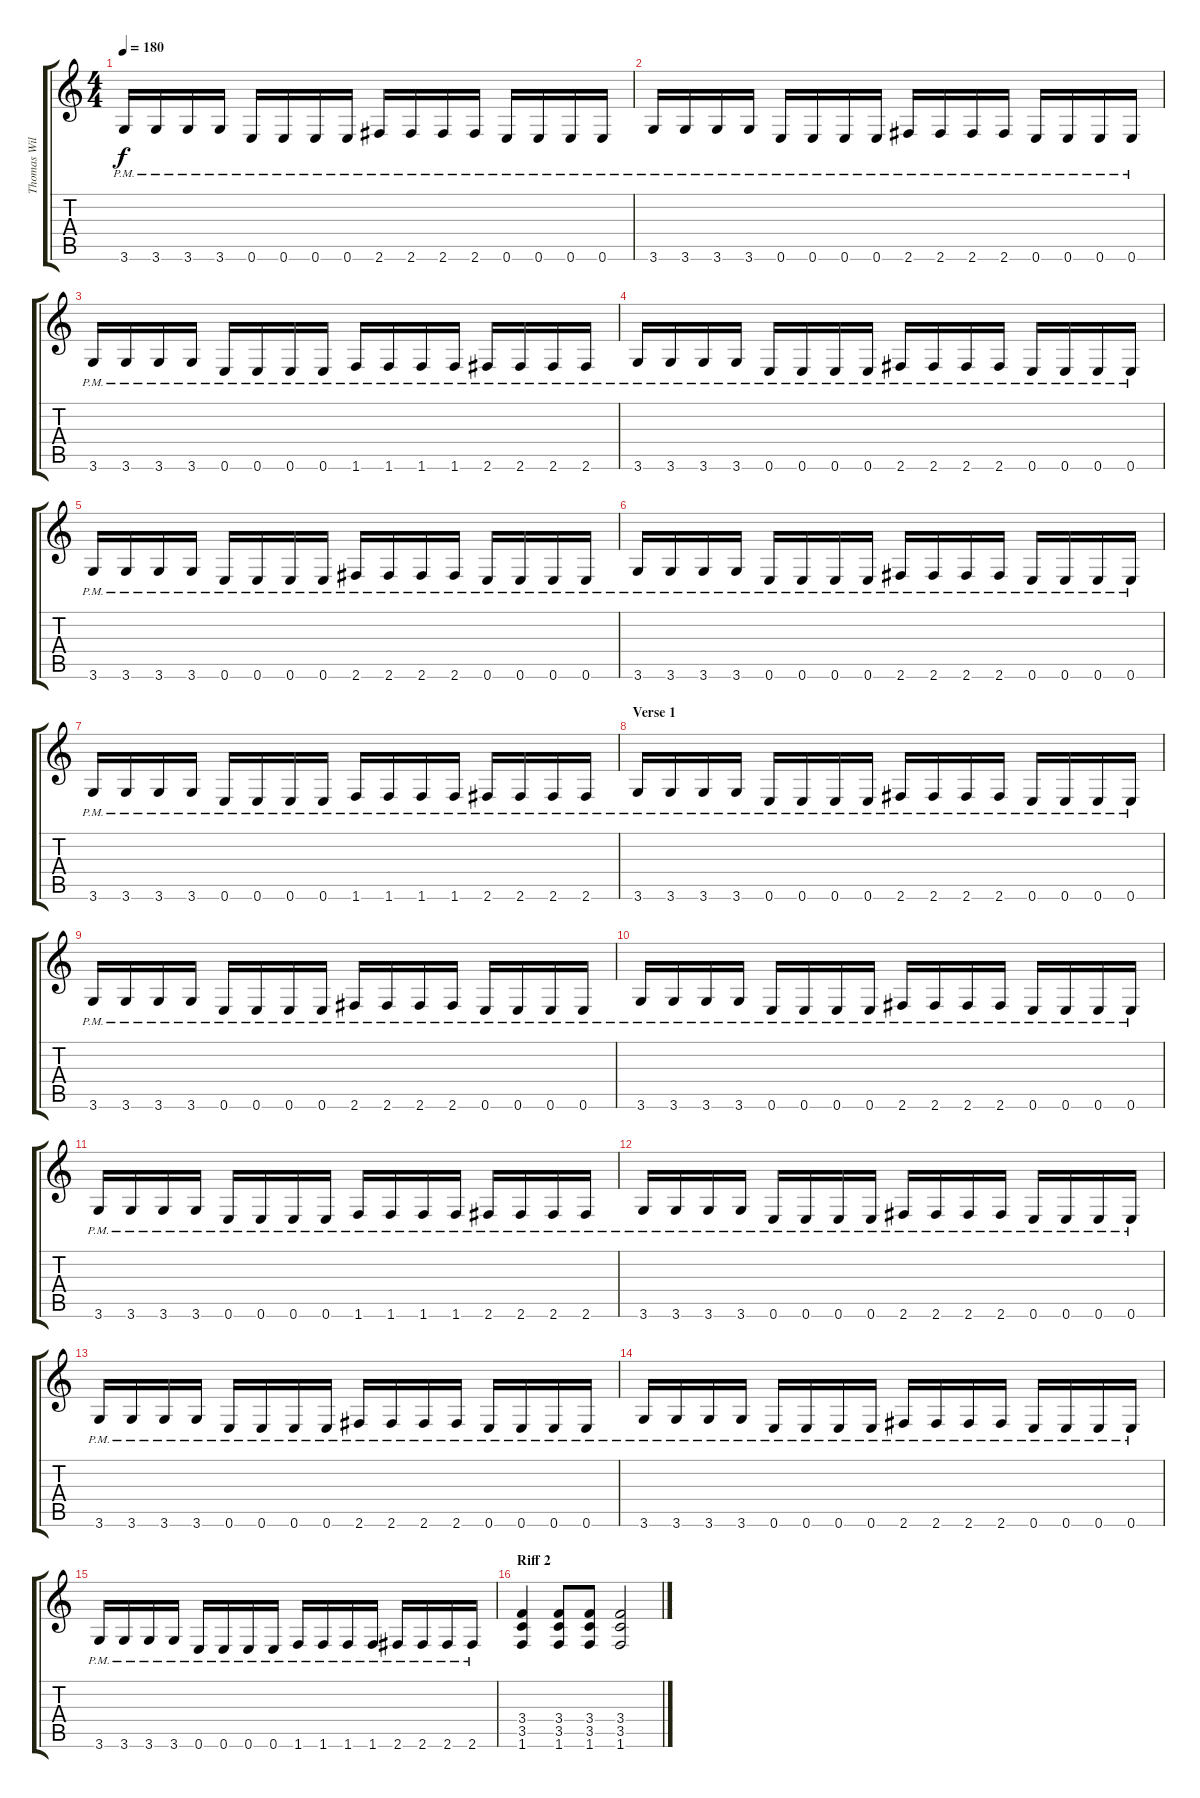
\track ("Thomas Wilkinson" "Thomas Wil") {instrument distortionguitar}
\staff {score tabs}
\tuning (E4 B3 G3 D3 A2 E2) {hide}
\ts (4 4)
\tempo 180
\clef g2
\ks c
3.6{pm}.16{dy f} 3.6{pm}.16 3.6{pm}.16 3.6{pm}.16 0.6{pm}.16 0.6{pm}.16 0.6{pm}.16 0.6{pm}.16 2.6{pm}.16 2.6{pm}.16 2.6{pm}.16 2.6{pm}.16 0.6{pm}.16 0.6{pm}.16 0.6{pm}.16 0.6{pm}.16 |
3.6{pm}.16 3.6{pm}.16 3.6{pm}.16 3.6{pm}.16 0.6{pm}.16 0.6{pm}.16 0.6{pm}.16 0.6{pm}.16 2.6{pm}.16 2.6{pm}.16 2.6{pm}.16 2.6{pm}.16 0.6{pm}.16 0.6{pm}.16 0.6{pm}.16 0.6{pm}.16 |
3.6{pm}.16 3.6{pm}.16 3.6{pm}.16 3.6{pm}.16 0.6{pm}.16 0.6{pm}.16 0.6{pm}.16 0.6{pm}.16 1.6{pm}.16 1.6{pm}.16 1.6{pm}.16 1.6{pm}.16 2.6{pm}.16 2.6{pm}.16 2.6{pm}.16 2.6{pm}.16 |
3.6{pm}.16 3.6{pm}.16 3.6{pm}.16 3.6{pm}.16 0.6{pm}.16 0.6{pm}.16 0.6{pm}.16 0.6{pm}.16 2.6{pm}.16 2.6{pm}.16 2.6{pm}.16 2.6{pm}.16 0.6{pm}.16 0.6{pm}.16 0.6{pm}.16 0.6{pm}.16 |
3.6{pm}.16 3.6{pm}.16 3.6{pm}.16 3.6{pm}.16 0.6{pm}.16 0.6{pm}.16 0.6{pm}.16 0.6{pm}.16 2.6{pm}.16 2.6{pm}.16 2.6{pm}.16 2.6{pm}.16 0.6{pm}.16 0.6{pm}.16 0.6{pm}.16 0.6{pm}.16 |
3.6{pm}.16 3.6{pm}.16 3.6{pm}.16 3.6{pm}.16 0.6{pm}.16 0.6{pm}.16 0.6{pm}.16 0.6{pm}.16 2.6{pm}.16 2.6{pm}.16 2.6{pm}.16 2.6{pm}.16 0.6{pm}.16 0.6{pm}.16 0.6{pm}.16 0.6{pm}.16 |
3.6{pm}.16 3.6{pm}.16 3.6{pm}.16 3.6{pm}.16 0.6{pm}.16 0.6{pm}.16 0.6{pm}.16 0.6{pm}.16 1.6{pm}.16 1.6{pm}.16 1.6{pm}.16 1.6{pm}.16 2.6{pm}.16 2.6{pm}.16 2.6{pm}.16 2.6{pm}.16 |
\section ("" "Verse 1")
3.6{pm}.16 3.6{pm}.16 3.6{pm}.16 3.6{pm}.16 0.6{pm}.16 0.6{pm}.16 0.6{pm}.16 0.6{pm}.16 2.6{pm}.16 2.6{pm}.16 2.6{pm}.16 2.6{pm}.16 0.6{pm}.16 0.6{pm}.16 0.6{pm}.16 0.6{pm}.16 |
3.6{pm}.16 3.6{pm}.16 3.6{pm}.16 3.6{pm}.16 0.6{pm}.16 0.6{pm}.16 0.6{pm}.16 0.6{pm}.16 2.6{pm}.16 2.6{pm}.16 2.6{pm}.16 2.6{pm}.16 0.6{pm}.16 0.6{pm}.16 0.6{pm}.16 0.6{pm}.16 |
3.6{pm}.16 3.6{pm}.16 3.6{pm}.16 3.6{pm}.16 0.6{pm}.16 0.6{pm}.16 0.6{pm}.16 0.6{pm}.16 2.6{pm}.16 2.6{pm}.16 2.6{pm}.16 2.6{pm}.16 0.6{pm}.16 0.6{pm}.16 0.6{pm}.16 0.6{pm}.16 |
3.6{pm}.16 3.6{pm}.16 3.6{pm}.16 3.6{pm}.16 0.6{pm}.16 0.6{pm}.16 0.6{pm}.16 0.6{pm}.16 1.6{pm}.16 1.6{pm}.16 1.6{pm}.16 1.6{pm}.16 2.6{pm}.16 2.6{pm}.16 2.6{pm}.16 2.6{pm}.16 |
3.6{pm}.16 3.6{pm}.16 3.6{pm}.16 3.6{pm}.16 0.6{pm}.16 0.6{pm}.16 0.6{pm}.16 0.6{pm}.16 2.6{pm}.16 2.6{pm}.16 2.6{pm}.16 2.6{pm}.16 0.6{pm}.16 0.6{pm}.16 0.6{pm}.16 0.6{pm}.16 |
3.6{pm}.16 3.6{pm}.16 3.6{pm}.16 3.6{pm}.16 0.6{pm}.16 0.6{pm}.16 0.6{pm}.16 0.6{pm}.16 2.6{pm}.16 2.6{pm}.16 2.6{pm}.16 2.6{pm}.16 0.6{pm}.16 0.6{pm}.16 0.6{pm}.16 0.6{pm}.16 |
3.6{pm}.16 3.6{pm}.16 3.6{pm}.16 3.6{pm}.16 0.6{pm}.16 0.6{pm}.16 0.6{pm}.16 0.6{pm}.16 2.6{pm}.16 2.6{pm}.16 2.6{pm}.16 2.6{pm}.16 0.6{pm}.16 0.6{pm}.16 0.6{pm}.16 0.6{pm}.16 |
3.6{pm}.16 3.6{pm}.16 3.6{pm}.16 3.6{pm}.16 0.6{pm}.16 0.6{pm}.16 0.6{pm}.16 0.6{pm}.16 1.6{pm}.16 1.6{pm}.16 1.6{pm}.16 1.6{pm}.16 2.6{pm}.16 2.6{pm}.16 2.6{pm}.16 2.6{pm}.16 |
\section ("" "Riff 2")
(3.4 3.5 1.6).4 (3.4 3.5 1.6).8 (3.4 3.5 1.6).8 (3.4 3.5 1.6).2
